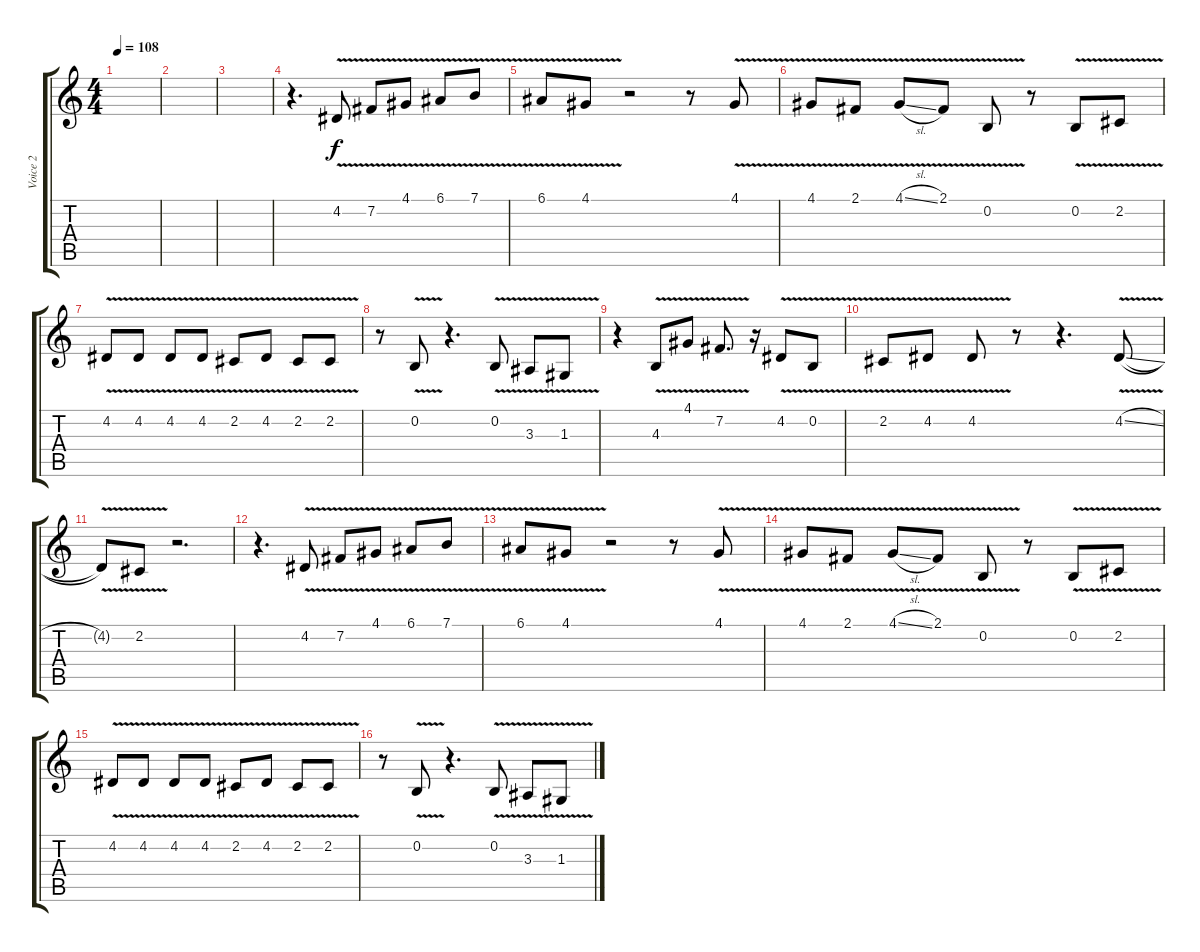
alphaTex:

\track ("Voice 2" "Voice 2") {instrument flute}
\staff {score tabs}
\tuning (E4 B3 G3 D3 A2 E2) {hide}
\ts (4 4)
\tempo 108
\clef g2
\ks c
|
|
|
r.4{d} 4.2{v}.8 7.2{v}.8 4.1{v}.8 6.1{v}.8 7.1{v}.8 |
6.1{v}.8 4.1{v}.8 r.2 r.8 4.1{v}.8 |
4.1{v}.8 2.1{v}.8 4.1{v sl}.8 2.1{v}.8 0.2{v}.8 r.8 0.2{v}.8 2.2{v}.8 |
4.2{v}.8 4.2{v}.8 4.2{v}.8 4.2{v}.8 2.2{v}.8 4.2{v}.8 2.2{v}.8 2.2{v}.8 |
r.8 0.2{v}.8 r.4{d} 0.2{v}.8 3.3{v}.8 1.3{v}.8 |
r.4 4.3{v}.8 4.1{v}.8 7.2{v}.8{d} r.16 4.2{v}.8 0.2{v}.8 |
2.2{v}.8 4.2{v}.8 4.2{v}.8 r.8 r.4{d} 4.2{v sl}.8 |
4.2{t}.8 2.2{v}.8 r.2{d} |
r.4{d} 4.2{v}.8 7.2{v}.8 4.1{v}.8 6.1{v}.8 7.1{v}.8 |
6.1{v}.8 4.1{v}.8 r.2 r.8 4.1{v}.8 |
4.1{v}.8 2.1{v}.8 4.1{v sl}.8 2.1{v}.8 0.2{v}.8 r.8 0.2{v}.8 2.2{v}.8 |
4.2{v}.8 4.2{v}.8 4.2{v}.8 4.2{v}.8 2.2{v}.8 4.2{v}.8 2.2{v}.8 2.2{v}.8 |
r.8 0.2{v}.8 r.4{d} 0.2{v}.8 3.3{v}.8 1.3{v}.8
